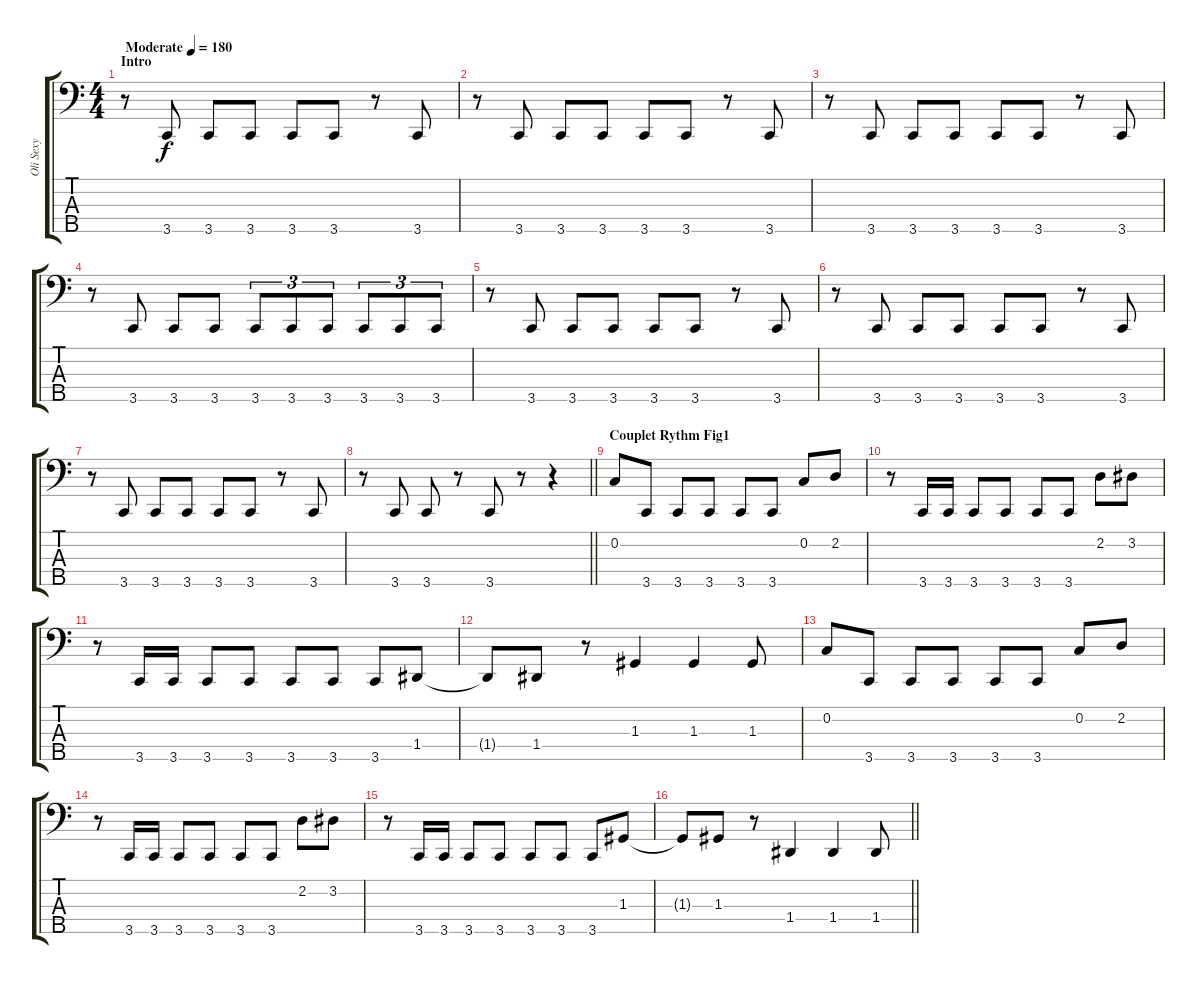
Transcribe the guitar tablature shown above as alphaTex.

\track ("Oli Sexy" "Oli Sexy") {instrument electricbasspick}
\staff {score tabs}
\tuning (F2 C2 G1 D1 A0) {hide}
\ts (4 4)
\section ("" "Intro")
\tempo (180 "Moderate")
\clef f4
\ks c
r.8{dy f instrument electricbasspick} 3.5.8 3.5.8 3.5.8 3.5.8 3.5.8 r.8 3.5.8 |
r.8 3.5.8 3.5.8 3.5.8 3.5.8 3.5.8 r.8 3.5.8 |
r.8 3.5.8 3.5.8 3.5.8 3.5.8 3.5.8 r.8 3.5.8 |
r.8 3.5.8 3.5.8 3.5.8 3.5.8{tu (3 2)} 3.5.8{tu (3 2)} 3.5.8{tu (3 2)} 3.5.8{tu (3 2)} 3.5.8{tu (3 2)} 3.5.8{tu (3 2)} |
r.8 3.5.8 3.5.8 3.5.8 3.5.8 3.5.8 r.8 3.5.8 |
r.8 3.5.8 3.5.8 3.5.8 3.5.8 3.5.8 r.8 3.5.8 |
r.8 3.5.8 3.5.8 3.5.8 3.5.8 3.5.8 r.8 3.5.8 |
\barLineRight lightlight
r.8 3.5.8 3.5.8 r.8 3.5.8 r.8 r.4 |
\section ("" "Couplet Rythm Fig1")
0.2.8 3.5.8 3.5.8 3.5.8 3.5.8 3.5.8 0.2.8 2.2.8 |
r.8 3.5.16 3.5.16 3.5.8 3.5.8 3.5.8 3.5.8 2.2.8 3.2.8 |
r.8 3.5.16 3.5.16 3.5.8 3.5.8 3.5.8 3.5.8 3.5.8 1.4.8 |
1.4{t}.8 1.4.8 r.8 1.3.4 1.3.4 1.3.8 |
0.2.8 3.5.8 3.5.8 3.5.8 3.5.8 3.5.8 0.2.8 2.2.8 |
r.8 3.5.16 3.5.16 3.5.8 3.5.8 3.5.8 3.5.8 2.2.8 3.2.8 |
r.8 3.5.16 3.5.16 3.5.8 3.5.8 3.5.8 3.5.8 3.5.8 1.3.8 |
\barLineRight lightlight
1.3{t}.8 1.3.8 r.8 1.4.4 1.4.4 1.4.8
